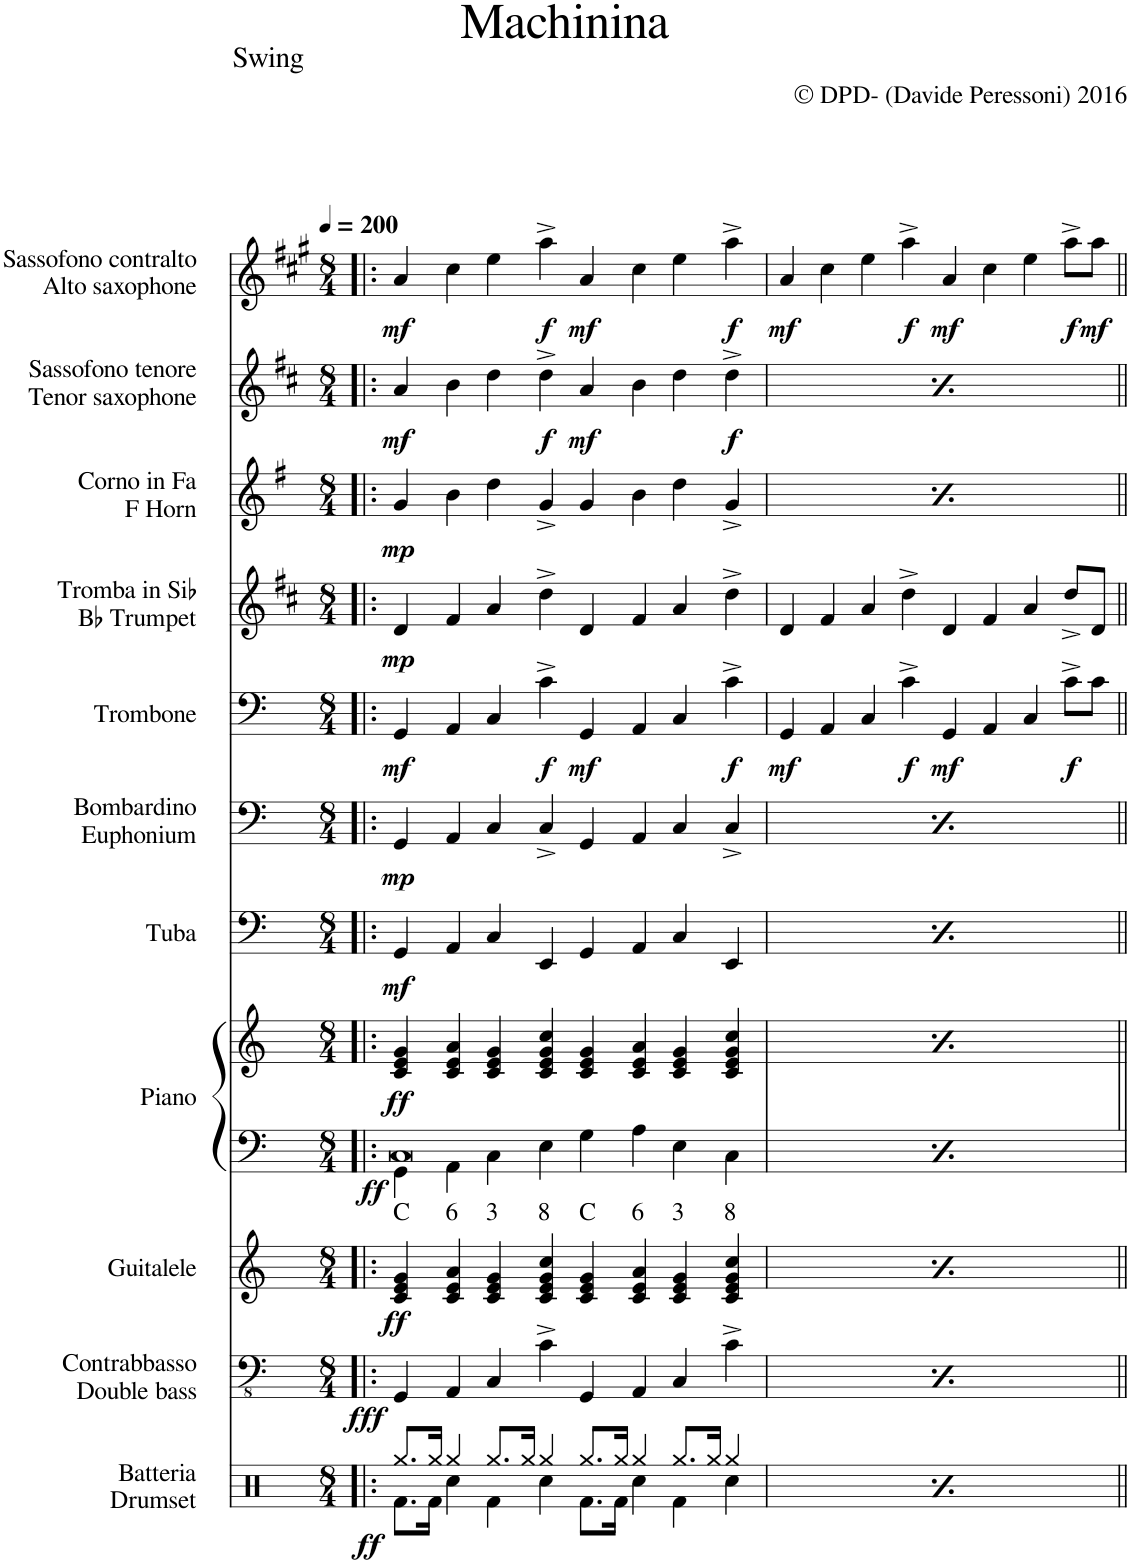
**kern	**dynam	**kern	**dynam	**kern	**dynam	**harte	**kern	**kern	**dynam	**kern	**dynam	**kern	**dynam	**kern	**dynam	**kern	**dynam	**kern	**dynam	**kern	**dynam	**kern	**dynam
*part11	*part11	*part10	*part10	*part9	*part9	*part9	*part8	*part8	*part8	*part7	*part7	*part6	*part6	*part5	*part5	*part4	*part4	*part3	*part3	*part2	*part2	*part1	*part1
*staff12	*staff12	*staff11	*staff11	*staff10	*staff10	*	*staff9	*staff8	*staff8/9	*staff7	*staff7	*staff6	*staff6	*staff5	*staff5	*staff4	*staff4	*staff3	*staff3	*staff2	*staff2	*staff1	*staff1
*I"Batteria Drumset	*	*I"Contrabbasso Double bass	*	*I"Guitalele	*	*	*I"Piano	*	*	*I"Tuba	*	*I"Bombardino Euphonium	*	*I"Trombone	*	*I"Tromba in Sib Bb Trumpet	*	*I"Corno in Fa F Horn	*	*I"Sassofono tenore Tenor saxophone	*	*I"Sassofono contralto Alto saxophone	*
*I'Batt.	*	*I'Cb.	*	*I'Gt.	*	*	*	*	*	*I'Tba.	*	*	*	*I'Tbn.	*	*I'Tr. Sib	*	*I'Cor. Fa	*	*	*	*	*
*clefX	*	*clefFv4	*	*clefG2	*	*	*clefF4	*clefG2	*	*clefF4	*	*clefF4	*	*clefF4	*	*clefG2	*	*clefG2	*	*clefG2	*	*clefG2	*
*	*	*	*	*	*	*	*	*	*	*	*	*	*	*	*	*Trd1c2	*	*Trd4c7	*	*Trd8c14	*	*Trd5c9	*
*k[]	*	*k[]	*	*k[]	*	*	*k[]	*k[]	*	*k[]	*	*k[]	*	*k[]	*	*k[f#c#]	*	*k[f#]	*	*k[f#c#]	*	*k[f#c#g#]	*
*M8/4	*	*M8/4	*	*M8/4	*	*	*M8/4	*M8/4	*	*M8/4	*	*M8/4	*	*M8/4	*	*M8/4	*	*M8/4	*	*M8/4	*	*M8/4	*
*MM200	*	*MM200	*	*MM200	*	*	*MM200	*MM200	*	*MM200	*	*MM200	*	*MM200	*	*MM200	*	*MM200	*	*MM200	*	*MM200	*
=1!|:	=1!|:	=1!|:	=1!|:	=1!|:	=1!|:	=1!|:	=1!|:	=1!|:	=1!|:	=1!|:	=1!|:	=1!|:	=1!|:	=1!|:	=1!|:	=1!|:	=1!|:	=1!|:	=1!|:	=1!|:	=1!|:	=1!|:	=1!|:
*^	*	*	*	*	*	*	*^	*	*	*	*	*	*	*	*	*	*	*	*	*	*	*	*
!	!	!LO:DY:b	!	!LO:DY:b	!	!LO:DY:b	!	!	!	!	!LO:DY:b=2	!	!	!	!	!	!	!	!	!	!	!	!	!	!
!	!	!	!	!	!	!	!	!	!	!	!LO:DY:n=1:b	!	!LO:DY:b	!	!LO:DY:b	!	!LO:DY:b	!	!LO:DY:b	!	!LO:DY:b	!	!LO:DY:b	!	!LO:DY:b
8.Rgg/L	8.Rf\L	ff	4GGG/	fff	4c/ 4e/ 4g/	ff	C:maj	0C	4GG\	4c/ 4e/ 4g/	ff ff	4GG/	mf	4GG/	mp	4GG/	mf	4d/	mp	4g/	mp	4a/	mf	4a/	mf
16Rgg/Jk	16Rf\Jk	.	.	.	.	.	.	.	.	.	.	.	.	.	.	.	.	.	.	.	.	.	.	.	.
!	!	!	!	!	!	!	!LO:H:kt=6	!	!	!	!	!	!	!	!	!	!	!	!	!	!	!	!	!	!
4Rgg/	4Rcc\	.	4AAA/	.	4c/ 4e/ 4a/	.	N	.	4AA\	4c/ 4e/ 4a/	.	4AA/	.	4AA/	.	4AA/	.	4f#/	.	4b\	.	4b\	.	4cc#\	.
!	!	!	!	!	!	!	!LO:H:kt=3	!	!	!	!	!	!	!	!	!	!	!	!	!	!	!	!	!	!
8.Rgg/L	4Rf\	.	4CC/	.	4c/ 4e/ 4g/	.	N	.	4C\	4c/ 4e/ 4g/	.	4C/	.	4C/	.	4C/	.	4a/	.	4dd\	.	4dd\	.	4ee\	.
16Rgg/Jk	.	.	.	.	.	.	.	.	.	.	.	.	.	.	.	.	.	.	.	.	.	.	.	.	.
!	!	!	!	!	!	!	!LO:H:kt=8	!	!	!	!	!	!	!	!	!	!LO:DY:b	!	!	!	!	!	!LO:DY:b	!	!LO:DY:b
4Rgg/	4Rcc\	.	4C^\	.	4c/ 4e/ 4g/ 4cc/	.	N	.	4E\	4c/ 4e/ 4g/ 4cc/	.	4EE/	.	4C^/	.	4c^\	f	4dd^\	.	4g^/	.	4dd^\	f	4aa^\	f
!	!	!	!	!	!	!	!	!	!	!	!	!	!	!	!	!	!LO:DY:b	!	!	!	!	!	!LO:DY:b	!	!LO:DY:b
8.Rgg/L	8.Rf\L	.	4GGG/	.	4c/ 4e/ 4g/	.	C:maj	.	4G\	4c/ 4e/ 4g/	.	4GG/	.	4GG/	.	4GG/	mf	4d/	.	4g/	.	4a/	mf	4a/	mf
16Rgg/Jk	16Rf\Jk	.	.	.	.	.	.	.	.	.	.	.	.	.	.	.	.	.	.	.	.	.	.	.	.
!	!	!	!	!	!	!	!LO:H:kt=6	!	!	!	!	!	!	!	!	!	!	!	!	!	!	!	!	!	!
4Rgg/	4Rcc\	.	4AAA/	.	4c/ 4e/ 4a/	.	N	.	4A\	4c/ 4e/ 4a/	.	4AA/	.	4AA/	.	4AA/	.	4f#/	.	4b\	.	4b\	.	4cc#\	.
!	!	!	!	!	!	!	!LO:H:kt=3	!	!	!	!	!	!	!	!	!	!	!	!	!	!	!	!	!	!
8.Rgg/L	4Rf\	.	4CC/	.	4c/ 4e/ 4g/	.	N	.	4E\	4c/ 4e/ 4g/	.	4C/	.	4C/	.	4C/	.	4a/	.	4dd\	.	4dd\	.	4ee\	.
16Rgg/Jk	.	.	.	.	.	.	.	.	.	.	.	.	.	.	.	.	.	.	.	.	.	.	.	.	.
!	!	!	!	!	!	!	!LO:H:kt=8	!	!	!	!	!	!	!	!	!	!LO:DY:b	!	!	!	!	!	!LO:DY:b	!	!LO:DY:b
4Rgg/	4Rcc\	.	4C^\	.	4c/ 4e/ 4g/ 4cc/	.	N	.	4C\	4c/ 4e/ 4g/ 4cc/	.	4EE/	.	4C^/	.	4c^\	f	4dd^\	.	4g^/	.	4dd^\	f	4aa^\	f
=2	=2	=2	=2	=2	=2	=2	=2	=2	=2	=2	=2	=2	=2	=2	=2	=2	=2	=2	=2	=2	=2	=2	=2	=2	=2
!	!	!LO:DY:b	!	!LO:DY:b	!	!LO:DY:b	!	!	!	!	!LO:DY:b=2	!	!	!	!	!	!	!	!	!	!	!	!	!	!
!	!	!	!	!	!	!	!	!	!	!	!LO:DY:n=1:b	!	!LO:DY:b	!	!LO:DY:b	!	!LO:DY:b	!	!	!	!LO:DY:b	!	!LO:DY:b	!	!LO:DY:b
8.Rgg/L	8.Rf\L	ff	4GGG/	fff	4c/ 4e/ 4g/	ff	C:maj	0C	4GG\	4c/ 4e/ 4g/	ff ff	4GG/	mf	4GG/	mp	4GG/	mf	4d/	.	4g/	mp	4a/	mf	4a/	mf
16Rgg/Jk	16Rf\Jk	.	.	.	.	.	.	.	.	.	.	.	.	.	.	.	.	.	.	.	.	.	.	.	.
!	!	!	!	!	!	!	!LO:H:kt=6	!	!	!	!	!	!	!	!	!	!	!	!	!	!	!	!	!	!
4Rgg/	4Rcc\	.	4AAA/	.	4c/ 4e/ 4a/	.	N	.	4AA\	4c/ 4e/ 4a/	.	4AA/	.	4AA/	.	4AA/	.	4f#/	.	4b\	.	4b\	.	4cc#\	.
!	!	!	!	!	!	!	!LO:H:kt=3	!	!	!	!	!	!	!	!	!	!	!	!	!	!	!	!	!	!
8.Rgg/L	4Rf\	.	4CC/	.	4c/ 4e/ 4g/	.	N	.	4C\	4c/ 4e/ 4g/	.	4C/	.	4C/	.	4C/	.	4a/	.	4dd\	.	4dd\	.	4ee\	.
16Rgg/Jk	.	.	.	.	.	.	.	.	.	.	.	.	.	.	.	.	.	.	.	.	.	.	.	.	.
!	!	!	!	!	!	!	!LO:H:kt=8	!	!	!	!	!	!	!	!	!	!LO:DY:b	!	!	!	!	!	!LO:DY:b	!	!LO:DY:b
4Rgg/	4Rcc\	.	4C^\	.	4c/ 4e/ 4g/ 4cc/	.	N	.	4E\	4c/ 4e/ 4g/ 4cc/	.	4EE/	.	4C^/	.	4c^\	f	4dd^\	.	4g^/	.	4dd^\	f	4aa^\	f
!	!	!	!	!	!	!	!	!	!	!	!	!	!	!	!	!	!LO:DY:b	!	!	!	!	!	!LO:DY:b	!	!LO:DY:b
8.Rgg/L	8.Rf\L	.	4GGG/	.	4c/ 4e/ 4g/	.	C:maj	.	4G\	4c/ 4e/ 4g/	.	4GG/	.	4GG/	.	4GG/	mf	4d/	.	4g/	.	4a/	mf	4a/	mf
16Rgg/Jk	16Rf\Jk	.	.	.	.	.	.	.	.	.	.	.	.	.	.	.	.	.	.	.	.	.	.	.	.
!	!	!	!	!	!	!	!LO:H:kt=6	!	!	!	!	!	!	!	!	!	!	!	!	!	!	!	!	!	!
4Rgg/	4Rcc\	.	4AAA/	.	4c/ 4e/ 4a/	.	N	.	4A\	4c/ 4e/ 4a/	.	4AA/	.	4AA/	.	4AA/	.	4f#/	.	4b\	.	4b\	.	4cc#\	.
!	!	!	!	!	!	!	!LO:H:kt=3	!	!	!	!	!	!	!	!	!	!	!	!	!	!	!	!	!	!
8.Rgg/L	4Rf\	.	4CC/	.	4c/ 4e/ 4g/	.	N	.	4E\	4c/ 4e/ 4g/	.	4C/	.	4C/	.	4C/	.	4a/	.	4dd\	.	4dd\	.	4ee\	.
16Rgg/Jk	.	.	.	.	.	.	.	.	.	.	.	.	.	.	.	.	.	.	.	.	.	.	.	.	.
!	!	!	!	!	!	!	!LO:H:kt=8	!	!	!	!	!	!	!	!	!	!LO:DY:b	!	!	!	!	!	!LO:DY:b	!	!LO:DY:b
4Rgg/	4Rcc\	.	4C^\	.	4c/ 4e/ 4g/ 4cc/	.	N	.	4C\	4c/ 4e/ 4g/ 4cc/	.	4EE/	.	4C^/	.	8c^\L	f	8dd^/L	.	4g^/	.	4dd^\	f	8aa^\L	f
!	!	!	!	!	!	!	!	!	!	!	!	!	!	!	!	!	!	!	!	!	!	!	!	!	!LO:DY:b
.	.	.	.	.	.	.	.	.	.	.	.	.	.	.	.	8c\J	.	8d/J	.	.	.	.	.	8aa\J	mf
*v	*v	*	*	*	*	*	*	*v	*v	*	*	*	*	*	*	*	*	*	*	*	*	*	*	*	*
=||	=||	=||	=||	=||	=||	=||	=||	=||	=||	=||	=||	=||	=||	=||	=||	=||	=||	=||	=||	=||	=||	=||	=||
*-	*-	*-	*-	*-	*-	*-	*-	*-	*-	*-	*-	*-	*-	*-	*-	*-	*-	*-	*-	*-	*-	*-	*-
